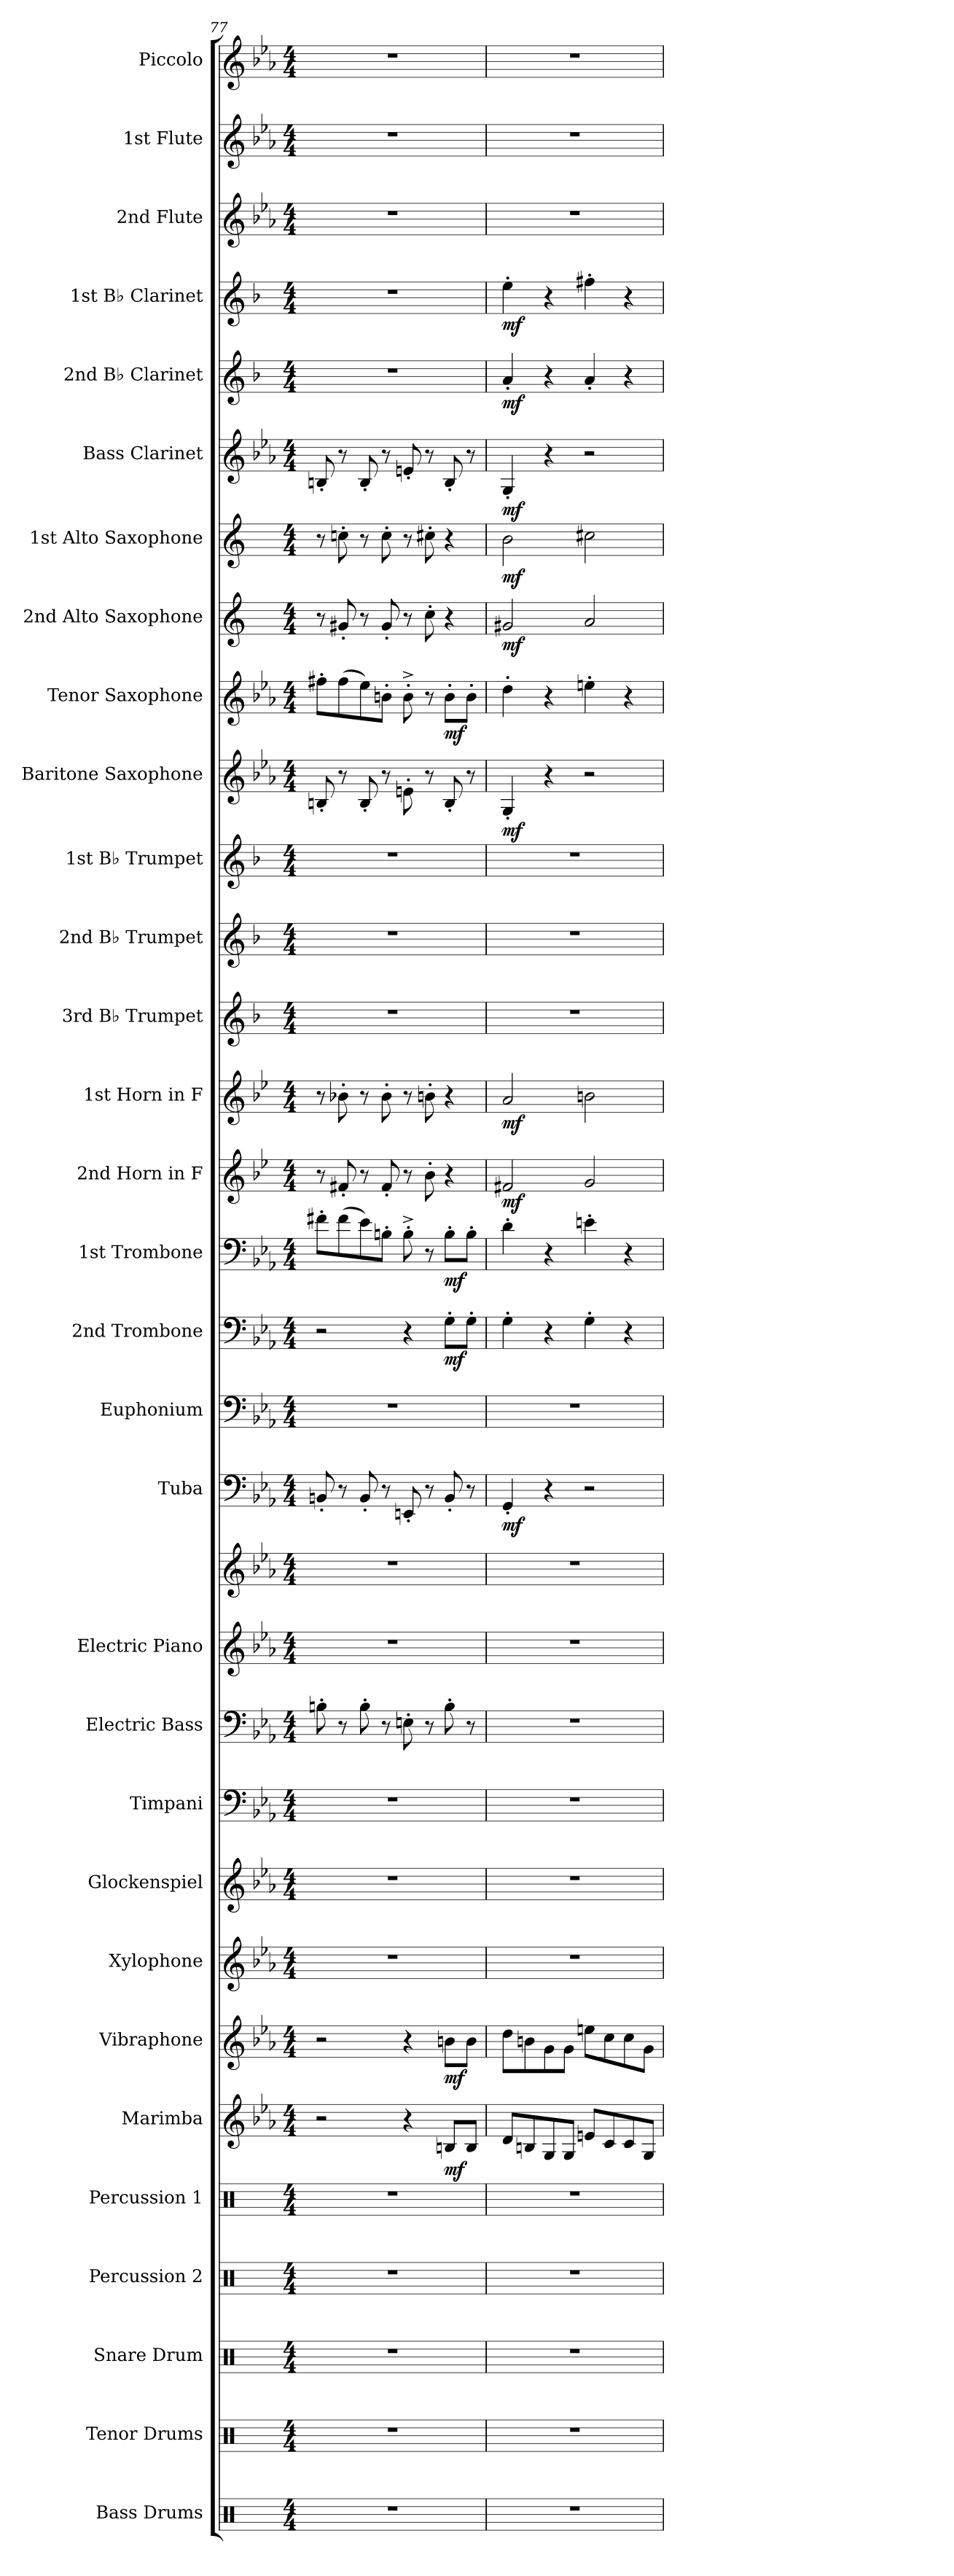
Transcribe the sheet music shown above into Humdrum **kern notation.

**kern	**kern	**kern	**kern	**kern	**kern	**dynam	**kern	**dynam	**kern	**kern	**kern	**kern	**kern	**kern	**kern	**dynam	**kern	**kern	**dynam	**kern	**dynam	**kern	**dynam	**kern	**dynam	**kern	**kern	**kern	**kern	**dynam	**kern	**dynam	**kern	**dynam	**kern	**dynam	**kern	**dynam	**kern	**dynam	**kern	**dynam	**kern	**kern	**kern
*part31	*part30	*part29	*part28	*part27	*part26	*part26	*part25	*part25	*part24	*part23	*part22	*part21	*part20	*part20	*part19	*part19	*part18	*part17	*part17	*part16	*part16	*part15	*part15	*part14	*part14	*part13	*part12	*part11	*part10	*part10	*part9	*part9	*part8	*part8	*part7	*part7	*part6	*part6	*part5	*part5	*part4	*part4	*part3	*part2	*part1
*staff32	*staff31	*staff30	*staff29	*staff28	*staff27	*staff27	*staff26	*staff26	*staff25	*staff24	*staff23	*staff22	*staff21	*staff20	*staff19	*staff19	*staff18	*staff17	*staff17	*staff16	*staff16	*staff15	*staff15	*staff14	*staff14	*staff13	*staff12	*staff11	*staff10	*staff10	*staff9	*staff9	*staff8	*staff8	*staff7	*staff7	*staff6	*staff6	*staff5	*staff5	*staff4	*staff4	*staff3	*staff2	*staff1
*I"Bass Drums	*I"Tenor Drums	*I"Snare Drum	*I"Percussion 2	*I"Percussion 1	*I"Marimba	*	*I"Vibraphone	*	*I"Xylophone	*I"Glockenspiel	*I"Timpani	*I"Electric Bass	*I"Electric Piano	*	*I"Tuba	*	*I"Euphonium	*I"2nd Trombone	*	*I"1st Trombone	*	*I"2nd Horn in F	*	*I"1st Horn in F	*	*I"3rd B♭ Trumpet	*I"2nd B♭ Trumpet	*I"1st B♭ Trumpet	*I"Baritone Saxophone	*	*I"Tenor Saxophone	*	*I"2nd Alto Saxophone	*	*I"1st Alto Saxophone	*	*I"Bass Clarinet	*	*I"2nd B♭ Clarinet	*	*I"1st B♭ Clarinet	*	*I"2nd Flute	*I"1st Flute	*I"Piccolo
*I'B.D.	*I'T.D.	*I'S.D.	*I'Perc.	*I'Perc.	*I'Mrm.	*	*I'Vib.	*	*I'Xyl.	*I'Glock.	*I'Timp.	*I'El. B.	*I'El. Pno.	*	*I'Tba.	*	*I'Euph.	*I'Tbn.	*	*I'Tbn.	*	*	*	*	*	*I'B♭ Tpt.	*I'B♭ Tpt.	*I'B♭ Tpt.	*I'Bar. Sax.	*	*I'T. Sax.	*	*I'A. Sax.	*	*I'A. Sax.	*	*I'B. Cl.	*	*I'B♭ Cl.	*	*I'B♭ Cl.	*	*I'Fl.	*I'Fl.	*I'Picc.
*clefX	*clefX	*clefX	*clefX	*clefX	*clefG2	*	*clefG2	*	*clefG2	*clefG2	*clefF4	*clefF4	*clefG2	*clefG2	*clefF4	*	*clefF4	*clefF4	*	*clefF4	*	*clefG2	*	*clefG2	*	*clefG2	*clefG2	*clefG2	*clefG2	*	*clefG2	*	*clefG2	*	*clefG2	*	*clefG2	*	*clefG2	*	*clefG2	*	*clefG2	*clefG2	*clefG2
*	*	*	*	*	*	*	*	*	*ITrd-7c-12	*ITrd-14c-24	*	*ITrd7c12	*	*	*	*	*	*	*	*	*	*ITrd4c7	*	*ITrd4c7	*	*ITrd1c2	*ITrd1c2	*ITrd1c2	*ITrd12c21	*	*ITrd8c14	*	*ITrd5c9	*	*ITrd5c9	*	*ITrd8c14	*	*ITrd1c2	*	*ITrd1c2	*	*	*	*ITrd-7c-12
*k[]	*k[]	*k[]	*k[]	*k[]	*k[b-e-a-]	*	*k[b-e-a-]	*	*k[b-e-a-]	*k[b-e-a-]	*k[b-e-a-]	*k[b-e-a-]	*k[b-e-a-]	*k[b-e-a-]	*k[b-e-a-]	*	*k[b-e-a-]	*k[b-e-a-]	*	*k[b-e-a-]	*	*k[b-e-a-]	*	*k[b-e-a-]	*	*k[b-e-a-]	*k[b-e-a-]	*k[b-e-a-]	*k[b-e-a-]	*	*k[b-e-a-]	*	*k[b-e-a-]	*	*k[b-e-a-]	*	*k[b-e-a-]	*	*k[b-e-a-]	*	*k[b-e-a-]	*	*k[b-e-a-]	*k[b-e-a-]	*k[b-e-a-]
*M4/4	*M4/4	*M4/4	*M4/4	*M4/4	*M4/4	*	*M4/4	*	*M4/4	*M4/4	*M4/4	*M4/4	*M4/4	*M4/4	*M4/4	*	*M4/4	*M4/4	*	*M4/4	*	*M4/4	*	*M4/4	*	*M4/4	*M4/4	*M4/4	*M4/4	*	*M4/4	*	*M4/4	*	*M4/4	*	*M4/4	*	*M4/4	*	*M4/4	*	*M4/4	*M4/4	*M4/4
=77	=77	=77	=77	=77	=77	=77	=77	=77	=77	=77	=77	=77	=77	=77	=77	=77	=77	=77	=77	=77	=77	=77	=77	=77	=77	=77	=77	=77	=77	=77	=77	=77	=77	=77	=77	=77	=77	=77	=77	=77	=77	=77	=77	=77	=77
1r	1r	1r	1r	1r	2r	.	2r	.	1r	1r	1r	8BBn'\	1r	1r	8BBn'/	.	1r	2r	.	8f#X'\L	.	8r	.	8r	.	1r	1r	1r	8BBn'/	.	8f#X'\L	.	8r	.	8r	.	8BBn'/	.	1r	.	1r	.	1r	1r	1r
.	.	.	.	.	.	.	.	.	.	.	.	8r	.	.	8r	.	.	.	.	(8f#\	.	8Bn'/	.	8e-X'\	.	.	.	.	8r	.	(8f#\	.	8Bn'/	.	8e-X'\	.	8r	.	.	.	.	.	.	.	.
.	.	.	.	.	.	.	.	.	.	.	.	8BB'\	.	.	8BB'/	.	.	.	.	8e-\)	.	8r	.	8r	.	.	.	.	8BB'/	.	8e-\)	.	8r	.	8r	.	8BB'/	.	.	.	.	.	.	.	.
.	.	.	.	.	.	.	.	.	.	.	.	8r	.	.	8r	.	.	.	.	8Bn'\J	.	8B'/	.	8e-'\	.	.	.	.	8r	.	8Bn'\J	.	8B'/	.	8e-'\	.	8r	.	.	.	.	.	.	.	.
.	.	.	.	.	4r	.	4r	.	.	.	.	8EEn'\	.	.	8EEn'/	.	.	4r	.	8B^'\	.	8r	.	8r	.	.	.	.	8En'\	.	8B^'\	.	8r	.	8r	.	8En'/	.	.	.	.	.	.	.	.
.	.	.	.	.	.	.	.	.	.	.	.	8r	.	.	8r	.	.	.	.	8r	.	8e-'\	.	8en'\	.	.	.	.	8r	.	8r	.	8e-'\	.	8en'\	.	8r	.	.	.	.	.	.	.	.
!	!	!	!	!	!	!LO:DY:b	!	!LO:DY:b	!	!	!	!	!	!	!	!	!	!	!LO:DY:b	!	!LO:DY:b	!	!	!	!	!	!	!	!	!	!	!LO:DY:b	!	!	!	!	!	!	!	!	!	!	!	!	!
.	.	.	.	.	8Bn/L	mf	8bn\L	mf	.	.	.	8BB'\	.	.	8BB'/	.	.	8G'\L	mf	8B'\L	mf	4r	.	4r	.	.	.	.	8BB'/	.	8B'\L	mf	4r	.	4r	.	8BB'/	.	.	.	.	.	.	.	.
.	.	.	.	.	8B/J	.	8b\J	.	.	.	.	8r	.	.	8r	.	.	8G'\J	.	8B'\J	.	.	.	.	.	.	.	.	8r	.	8B'\J	.	.	.	.	.	8r	.	.	.	.	.	.	.	.
=78	=78	=78	=78	=78	=78	=78	=78	=78	=78	=78	=78	=78	=78	=78	=78	=78	=78	=78	=78	=78	=78	=78	=78	=78	=78	=78	=78	=78	=78	=78	=78	=78	=78	=78	=78	=78	=78	=78	=78	=78	=78	=78	=78	=78	=78
!	!	!	!	!	!	!	!	!	!	!	!	!	!	!	!	!LO:DY:b	!	!	!	!	!	!	!LO:DY:b	!	!LO:DY:b	!	!	!	!	!LO:DY:b	!	!	!	!LO:DY:b	!	!LO:DY:b	!	!LO:DY:b	!	!LO:DY:b	!	!LO:DY:b	!	!	!
1r	1r	1r	1r	1r	8d/L	.	8dd\L	.	1r	1r	1r	1r	1r	1r	4GG'/	mf	1r	4G'\	.	4d'\	.	2Bn/	mf	2d/	mf	1r	1r	1r	4GG'/	mf	4d'\	.	2Bn/	mf	2d\	mf	4GG'/	mf	4g'/	mf	4dd'\	mf	1r	1r	1r
.	.	.	.	.	8Bn/	.	8bn\	.	.	.	.	.	.	.	.	.	.	.	.	.	.	.	.	.	.	.	.	.	.	.	.	.	.	.	.	.	.	.	.	.	.	.	.	.	.
.	.	.	.	.	8G/	.	8g\	.	.	.	.	.	.	.	4r	.	.	4r	.	4r	.	.	.	.	.	.	.	.	4r	.	4r	.	.	.	.	.	4r	.	4r	.	4r	.	.	.	.
.	.	.	.	.	8G/J	.	8g\J	.	.	.	.	.	.	.	.	.	.	.	.	.	.	.	.	.	.	.	.	.	.	.	.	.	.	.	.	.	.	.	.	.	.	.	.	.	.
.	.	.	.	.	8en/L	.	8een\L	.	.	.	.	.	.	.	2r	.	.	4G'\	.	4en'\	.	2c/	.	2en\	.	.	.	.	2r	.	4en'\	.	2c/	.	2en\	.	2r	.	4g'/	.	4een'\	.	.	.	.
.	.	.	.	.	8c/	.	8cc\	.	.	.	.	.	.	.	.	.	.	.	.	.	.	.	.	.	.	.	.	.	.	.	.	.	.	.	.	.	.	.	.	.	.	.	.	.	.
.	.	.	.	.	8c/	.	8cc\	.	.	.	.	.	.	.	.	.	.	4r	.	4r	.	.	.	.	.	.	.	.	.	.	4r	.	.	.	.	.	.	.	4r	.	4r	.	.	.	.
.	.	.	.	.	8G/J	.	8g\J	.	.	.	.	.	.	.	.	.	.	.	.	.	.	.	.	.	.	.	.	.	.	.	.	.	.	.	.	.	.	.	.	.	.	.	.	.	.
=	=	=	=	=	=	=	=	=	=	=	=	=	=	=	=	=	=	=	=	=	=	=	=	=	=	=	=	=	=	=	=	=	=	=	=	=	=	=	=	=	=	=	=	=	=
*-	*-	*-	*-	*-	*-	*-	*-	*-	*-	*-	*-	*-	*-	*-	*-	*-	*-	*-	*-	*-	*-	*-	*-	*-	*-	*-	*-	*-	*-	*-	*-	*-	*-	*-	*-	*-	*-	*-	*-	*-	*-	*-	*-	*-	*-
